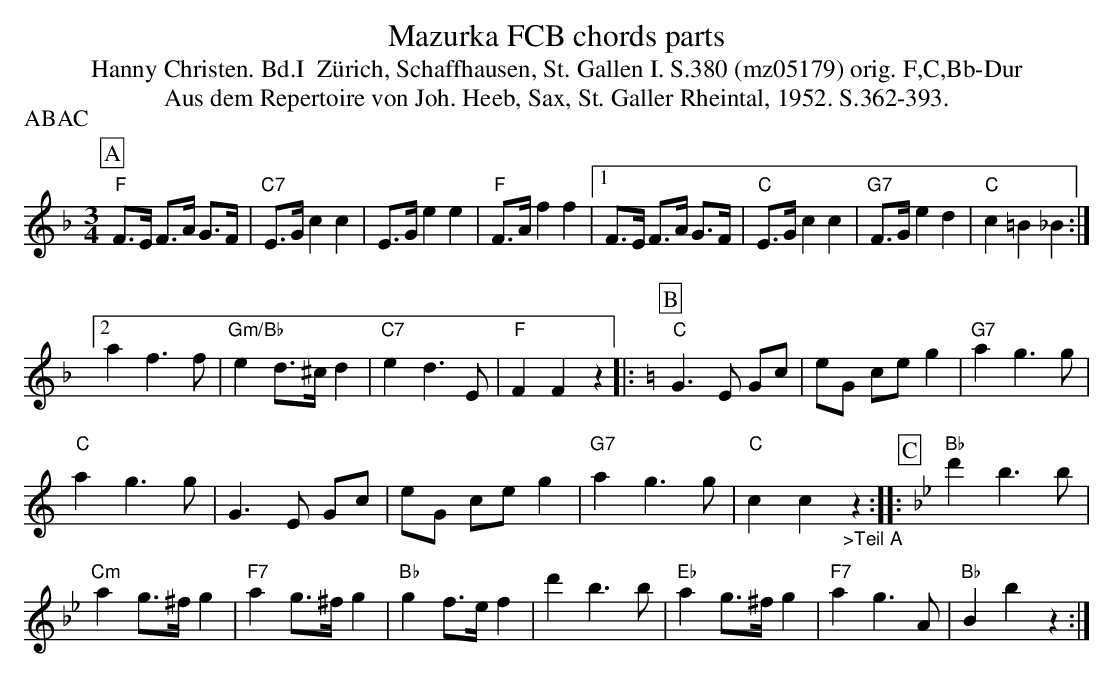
X:1
T: Mazurka FCB chords parts
T:Hanny Christen. Bd.I  Zürich, Schaffhausen, St. Gallen I. S.380 (mz05179) orig. F,C,Bb-Dur
T: Aus dem Repertoire von Joh. Heeb, Sax, St. Galler Rheintal, 1952. S.362-393.
M:3/4
L:1/8
P:ABAC
K:F %%MIDI gchordon
 [P:A] "F"F>E F>A G>F | "C7"E>G c2c2 | E>G e2e2 | "F"F>Af2f2 |1 F>E F>A G>F | "C"E>Gc2c2 | "G7"F>Ge2d2 | "C"c2=B2_B2 :|2
a2f3f | "Gm/Bb"e2 d>^c d2 | "C7"e2d3E | "F"F2F2z2 |:  [K:C][P:B] "C"G3E Gc | eG ceg2 | "G7"a2g3g |
"C"a2g3g | G3E Gc | eG ceg2 | "G7"a2g3g | "C"c2c2"_>Teil A"z2:: [P:C] [K:Bb] "Bb"d'2b3b |
"Cm"a2g>^f g2 | "F7"a2g>^fg2 | "Bb"g2f>ef2 | d'2b3b | "Eb"a2g>^f g2 | "F7"a2g3A | "Bb"B2b2z2 :|
